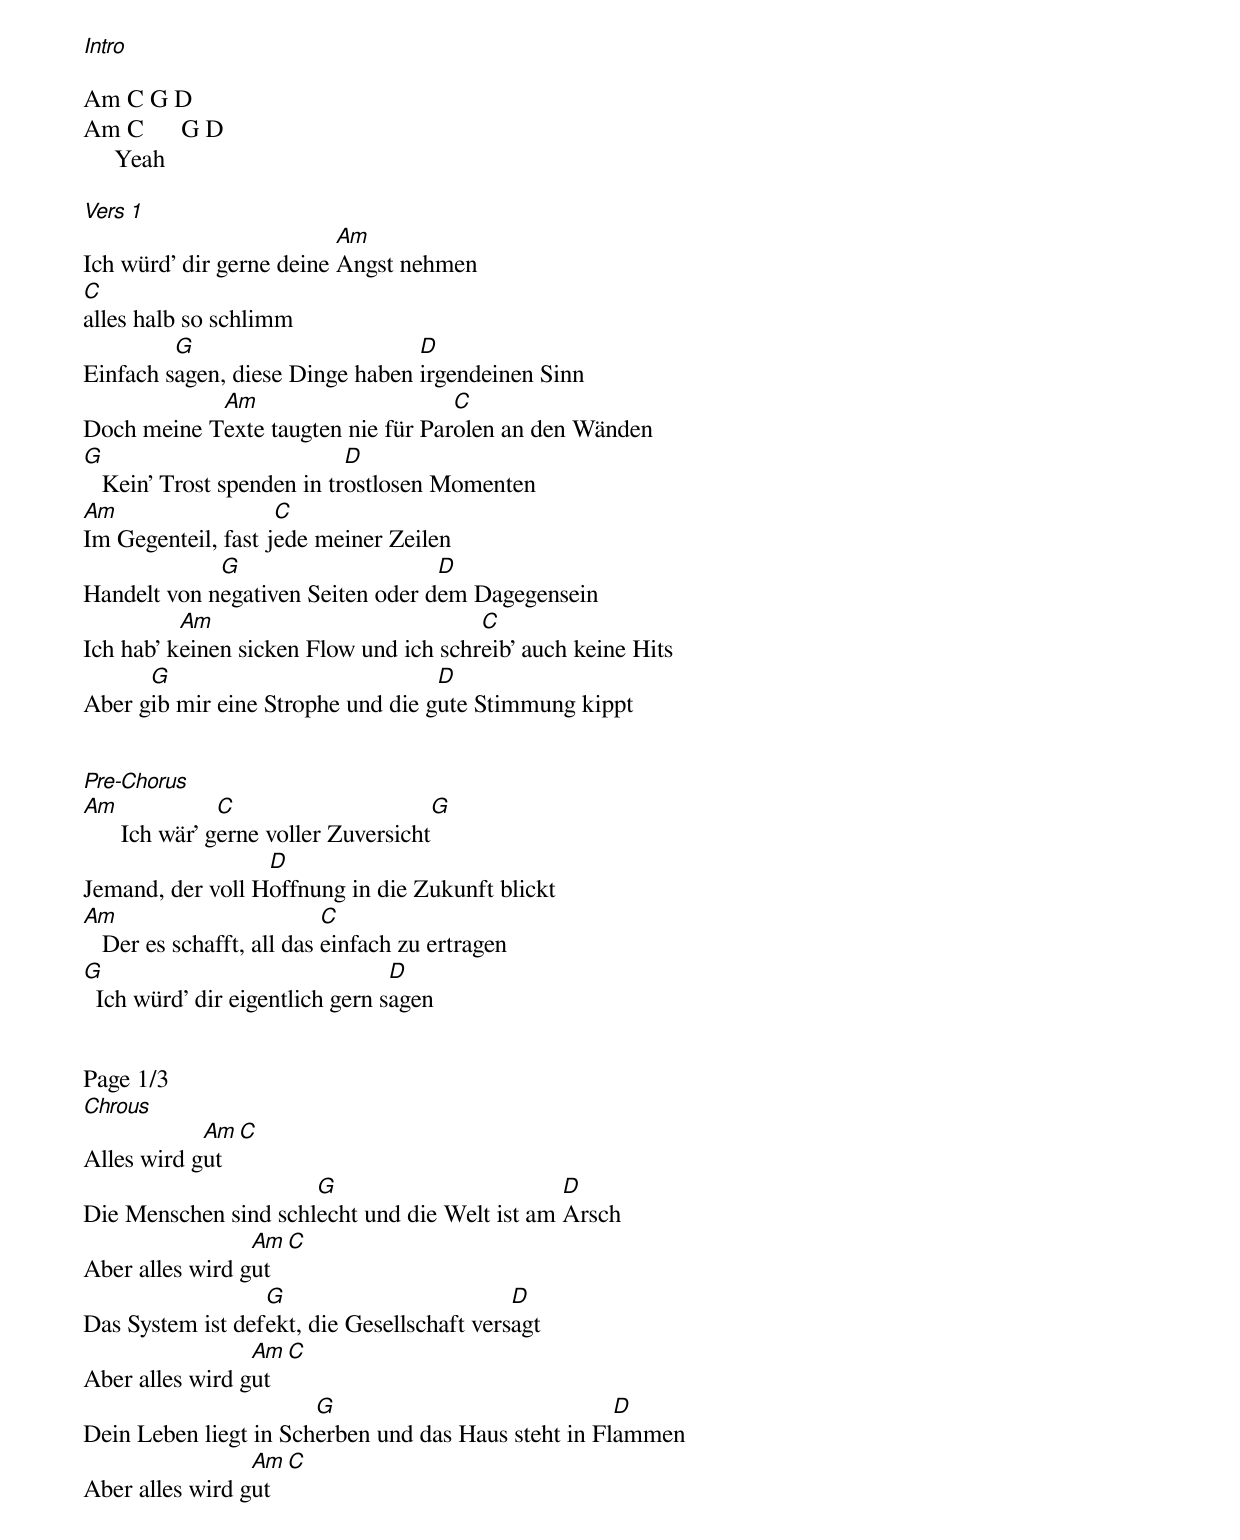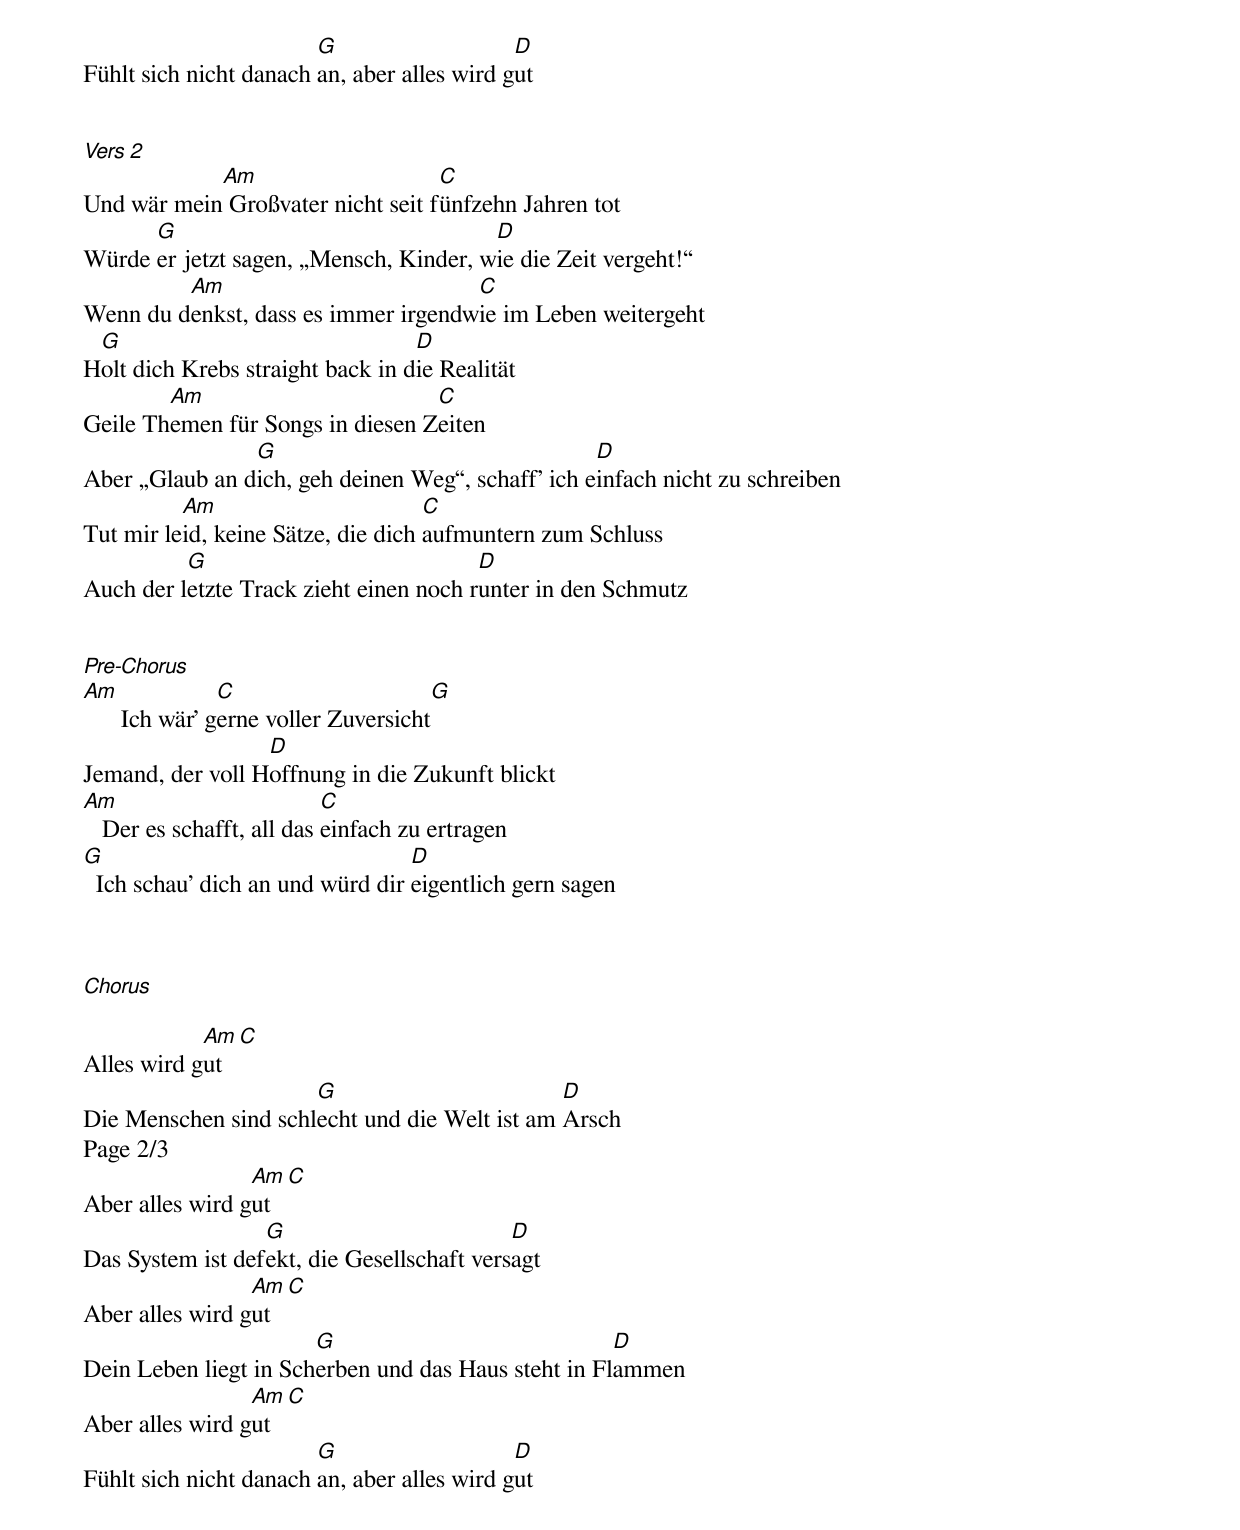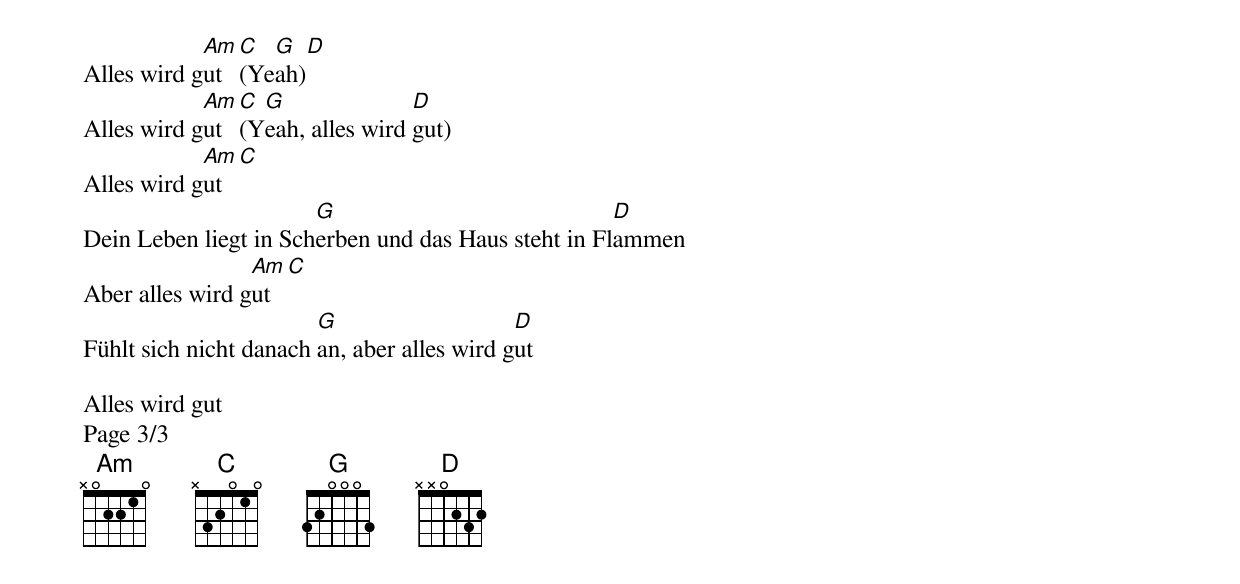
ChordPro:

[Intro]

Am C G D
Am C      G D
     Yeah

[Vers 1]
Ich würd’ dir gerne deine [Am]Angst nehmen
[C]alles halb so schlimm
Einfach s[G]agen, diese Dinge haben [D]irgendeinen Sinn
Doch meine T[Am]exte taugten nie für Par[C]olen an den Wänden
[G]   Kein’ Trost spenden in tr[D]ostlosen Momenten
[Am]Im Gegenteil, fast j[C]ede meiner Zeilen
Handelt von n[G]egativen Seitеn oder d[D]em Dagegеnsein
Ich hab’ k[Am]einen sicken Flow und ich schr[C]eib’ auch keine Hits
Aber g[G]ib mir eine Strophe und die g[D]ute Stimmung kippt


[Pre-Chorus]
[Am]      Ich wär’ g[C]erne voller Zuversicht[G]
Jemand, der voll H[D]offnung in die Zukunft blickt
[Am]   Der es schafft, all das [C]einfach zu ertragen
[G]  Ich würd’ dir eigentlich gern s[D]agen


Page 1/3
[Chrous]
Alles wird g[Am]ut[C]
Die Menschen sind schl[G]echt und die Welt ist am [D]Arsch
Aber alles wird g[Am]ut[C]
Das System ist def[G]ekt, die Gesellschaft vers[D]agt
Aber alles wird g[Am]ut[C]
Dein Leben liegt in Sch[G]erben und das Haus steht in Fl[D]ammen
Aber alles wird g[Am]ut[C]
Fühlt sich nicht danach [G]an, aber alles wird g[D]ut


[Vers 2]
Und wär mein[Am] Großvater nicht seit f[C]ünfzehn Jahren tot
Würde [G]er jetzt sagen, „Mensch, Kinder, w[D]ie die Zeit vergeht!“
Wenn du d[Am]enkst, dass es immer irgendw[C]ie im Leben weitergeht
H[G]olt dich Krebs straight back in d[D]ie Realität
Geile Th[Am]emen für Songs in diesen Z[C]eiten
Aber „Glaub an d[G]ich, geh deinen Weg“, schaff’ ich e[D]infach nicht zu schreiben
Tut mir le[Am]id, keine Sätze, die dich [C]aufmuntern zum Schluss
Auch der l[G]etzte Track zieht einen noch r[D]unter in den Schmutz


[Pre-Chorus]
[Am]      Ich wär’ g[C]erne voller Zuversicht[G]
Jemand, der voll H[D]offnung in die Zukunft blickt
[Am]   Der es schafft, all das [C]einfach zu ertragen
[G]  Ich schau’ dich an und würd dir [D]eigentlich gern sagen



[Chorus]

Alles wird g[Am]ut[C]
Die Menschen sind schl[G]echt und die Welt ist am [D]Arsch
Page 2/3
Aber alles wird g[Am]ut[C]
Das System ist def[G]ekt, die Gesellschaft vers[D]agt
Aber alles wird g[Am]ut[C]
Dein Leben liegt in Sch[G]erben und das Haus steht in Fl[D]ammen
Aber alles wird g[Am]ut[C]
Fühlt sich nicht danach [G]an, aber alles wird g[D]ut


Alles wird g[Am]ut [C](Ye[G]ah)[D]
Alles wird g[Am]ut [C](Y[G]eah, alles wird [D]gut)
Alles wird g[Am]ut[C]
Dein Leben liegt in Sch[G]erben und das Haus steht in Fl[D]ammen
Aber alles wird g[Am]ut[C]
Fühlt sich nicht danach [G]an, aber alles wird g[D]ut

Alles wird gut
Page 3/3
